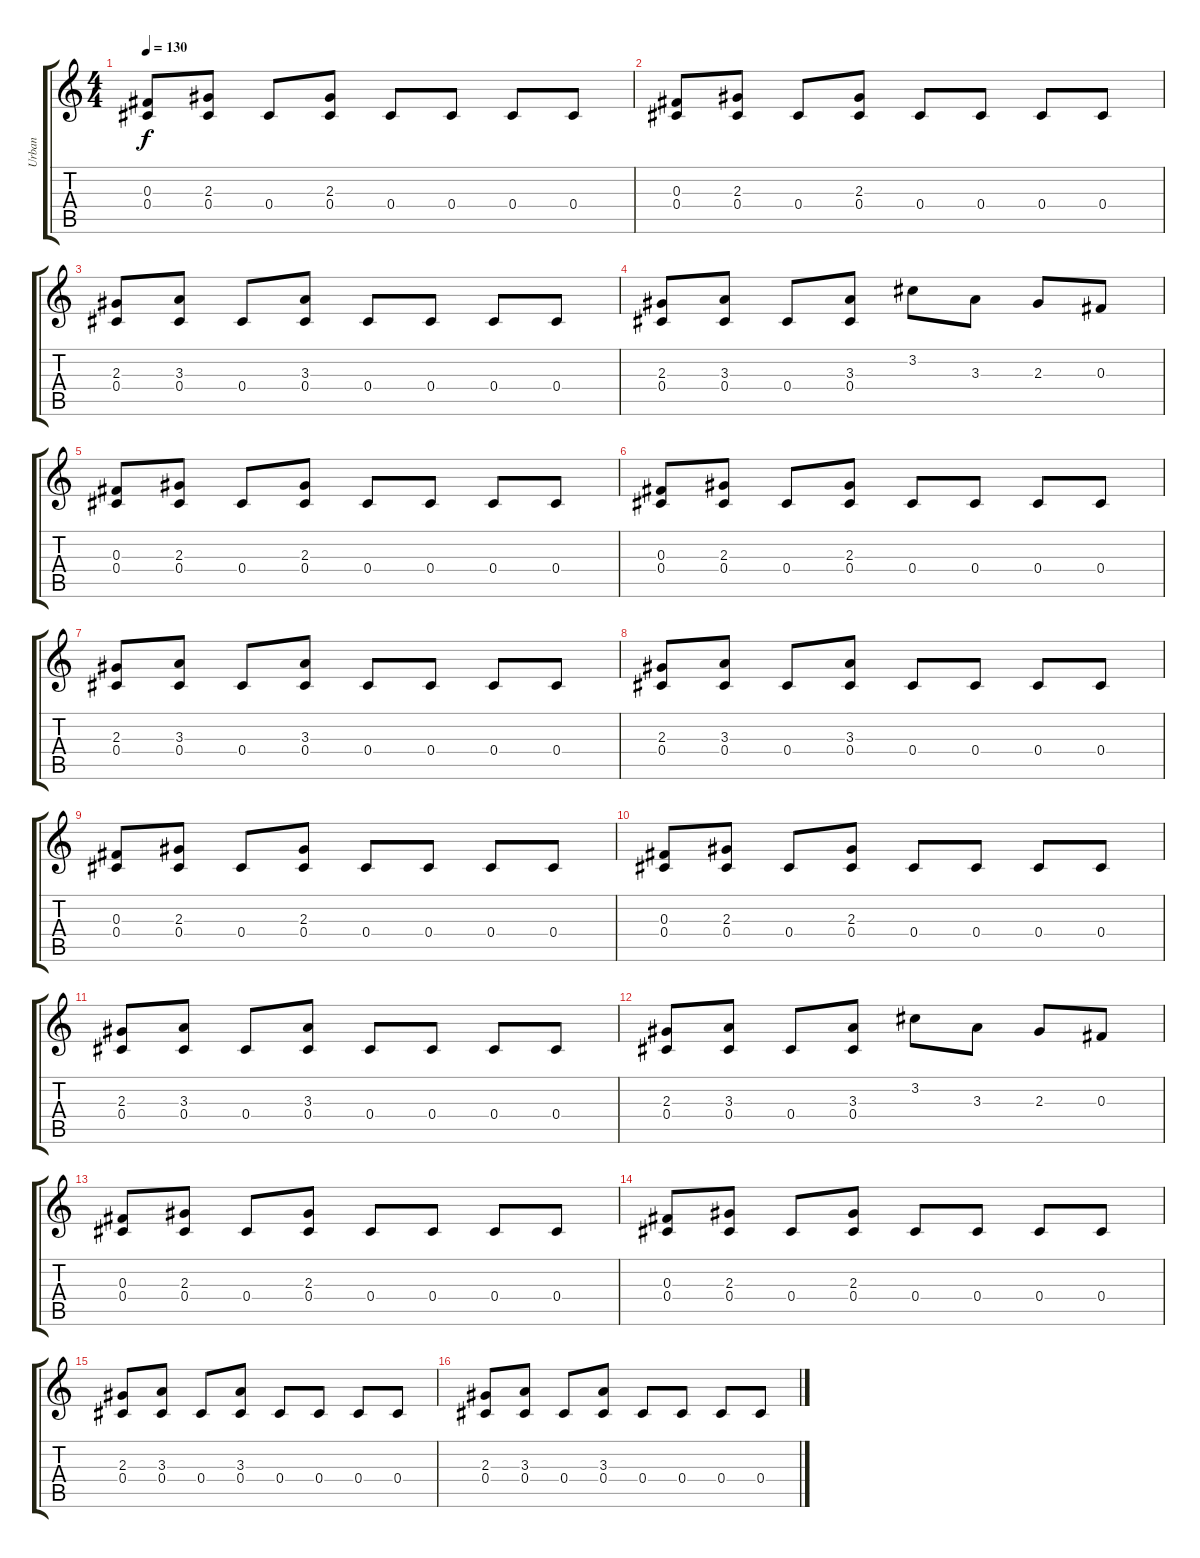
\track ("Urban" "Urban") {instrument distortionguitar}
\staff {score tabs}
\tuning (Eb4 Bb3 Gb3 Db3 Ab2 Eb2) {hide}
\ts (4 4)
\tempo 130
\clef g2
\ks c
(0.3 0.4).8{dy f} (2.3 0.4).8 0.4.8 (2.3 0.4).8 0.4.8 0.4.8 0.4.8 0.4.8 |
(0.3 0.4).8 (2.3 0.4).8 0.4.8 (2.3 0.4).8 0.4.8 0.4.8 0.4.8 0.4.8 |
(2.3 0.4).8 (3.3 0.4).8 0.4.8 (3.3 0.4).8 0.4.8 0.4.8 0.4.8 0.4.8 |
(2.3 0.4).8 (3.3 0.4).8 0.4.8 (3.3 0.4).8 3.2.8 3.3.8 2.3.8 0.3.8 |
(0.3 0.4).8 (2.3 0.4).8 0.4.8 (2.3 0.4).8 0.4.8 0.4.8 0.4.8 0.4.8 |
(0.3 0.4).8 (2.3 0.4).8 0.4.8 (2.3 0.4).8 0.4.8 0.4.8 0.4.8 0.4.8 |
(2.3 0.4).8 (3.3 0.4).8 0.4.8 (3.3 0.4).8 0.4.8 0.4.8 0.4.8 0.4.8 |
(2.3 0.4).8 (3.3 0.4).8 0.4.8 (3.3 0.4).8 0.4.8 0.4.8 0.4.8 0.4.8 |
(0.3 0.4).8 (2.3 0.4).8 0.4.8 (2.3 0.4).8 0.4.8 0.4.8 0.4.8 0.4.8 |
(0.3 0.4).8 (2.3 0.4).8 0.4.8 (2.3 0.4).8 0.4.8 0.4.8 0.4.8 0.4.8 |
(2.3 0.4).8 (3.3 0.4).8 0.4.8 (3.3 0.4).8 0.4.8 0.4.8 0.4.8 0.4.8 |
(2.3 0.4).8 (3.3 0.4).8 0.4.8 (3.3 0.4).8 3.2.8 3.3.8 2.3.8 0.3.8 |
(0.3 0.4).8 (2.3 0.4).8 0.4.8 (2.3 0.4).8 0.4.8 0.4.8 0.4.8 0.4.8 |
(0.3 0.4).8 (2.3 0.4).8 0.4.8 (2.3 0.4).8 0.4.8 0.4.8 0.4.8 0.4.8 |
(2.3 0.4).8 (3.3 0.4).8 0.4.8 (3.3 0.4).8 0.4.8 0.4.8 0.4.8 0.4.8 |
(2.3 0.4).8 (3.3 0.4).8 0.4.8 (3.3 0.4).8 0.4.8 0.4.8 0.4.8 0.4.8
